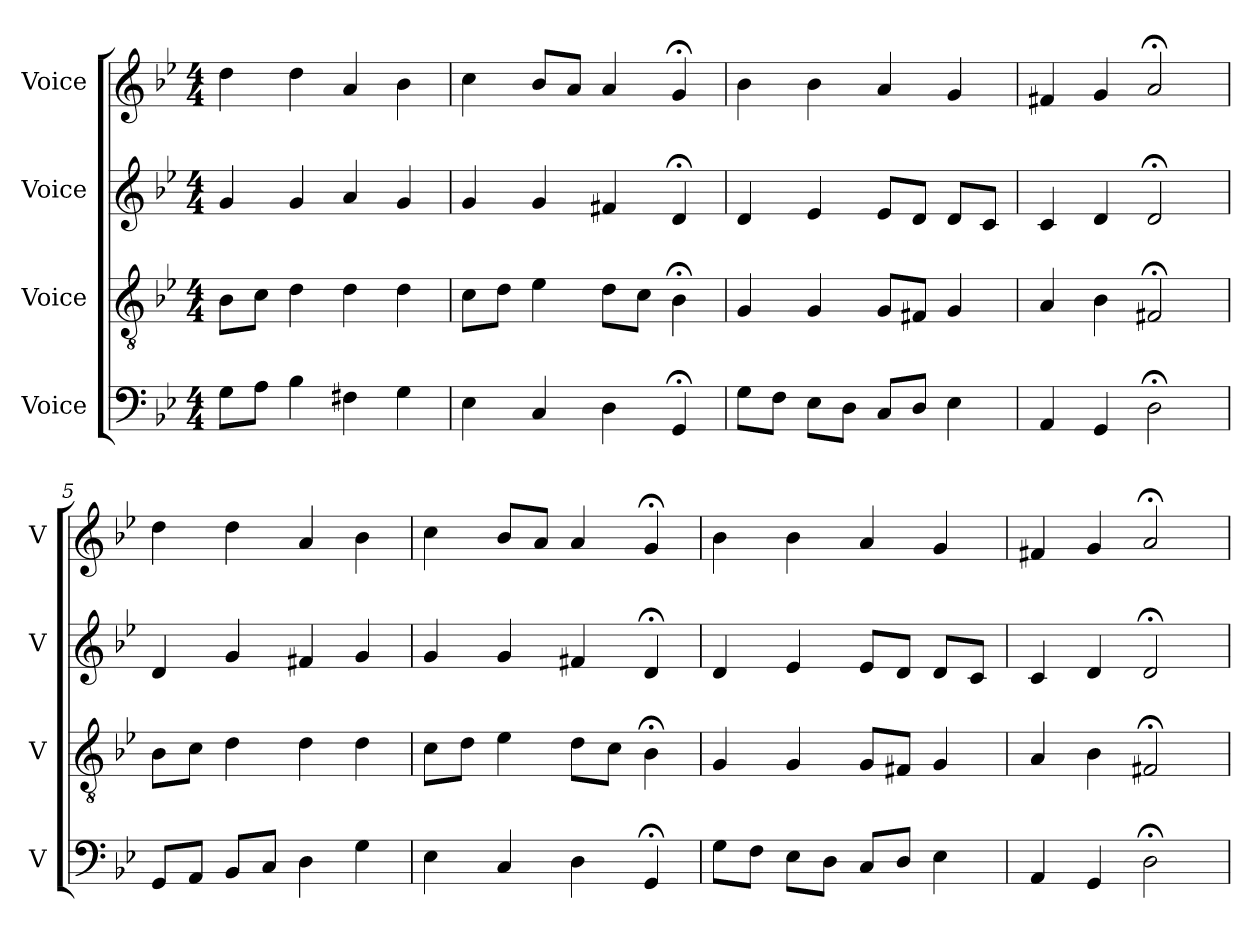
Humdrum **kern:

**kern	**kern	**kern	**kern
*part4	*part3	*part2	*part1
*staff4	*staff3	*staff2	*staff1
*I"Voice	*I"Voice	*I"Voice	*I"Voice
*I'V	*I'V	*I'V	*I'V
*clefF4	*clefGv2	*clefG2	*clefG2
*k[b-e-]	*k[b-e-]	*k[b-e-]	*k[b-e-]
*M4/4	*M4/4	*M4/4	*M4/4
*MM100	*MM100	*MM100	*MM100
=1	=1	=1	=1
8G\L	8B-\L	4g/	4dd\
8A\J	8c\J	.	.
4B-\	4d\	4g/	4dd\
4F#X\	4d\	4a/	4a/
4G\	4d\	4g/	4b-\
=2	=2	=2	=2
4E-\	8c\L	4g/	4cc\
.	8d\J	.	.
4C/	4e-\	4g/	8b-/L
.	.	.	8a/J
4D\	8d\L	4f#X/	4a/
.	8c\J	.	.
4GG;/	4B-;\	4d;/	4g;/
=3	=3	=3	=3
8G\L	4G/	4d/	4b-\
8F\J	.	.	.
8E-\L	4G/	4e-/	4b-\
8D\J	.	.	.
8C/L	8G/L	8e-/L	4a/
8D/J	8F#X/J	8d/J	.
4E-\	4G/	8d/L	4g/
.	.	8c/J	.
=4	=4	=4	=4
4AA/	4A/	4c/	4f#X/
4GG/	4B-\	4d/	4g/
2D;\	2F#X;/	2d;/	2a;/
=5	=5	=5	=5
8GG/L	8B-\L	4d/	4dd\
8AA/J	8c\J	.	.
8BB-/L	4d\	4g/	4dd\
8C/J	.	.	.
4D\	4d\	4f#X/	4a/
4G\	4d\	4g/	4b-\
=6	=6	=6	=6
4E-\	8c\L	4g/	4cc\
.	8d\J	.	.
4C/	4e-\	4g/	8b-/L
.	.	.	8a/J
4D\	8d\L	4f#X/	4a/
.	8c\J	.	.
4GG;/	4B-;\	4d;/	4g;/
!!LO:LB:g=z
=7	=7	=7	=7
8G\L	4G/	4d/	4b-\
8F\J	.	.	.
8E-\L	4G/	4e-/	4b-\
8D\J	.	.	.
8C/L	8G/L	8e-/L	4a/
8D/J	8F#X/J	8d/J	.
4E-\	4G/	8d/L	4g/
.	.	8c/J	.
=8	=8	=8	=8
4AA/	4A/	4c/	4f#X/
4GG/	4B-\	4d/	4g/
2D;\	2F#X;/	2d;/	2a;/
=	=	=	=
*-	*-	*-	*-
